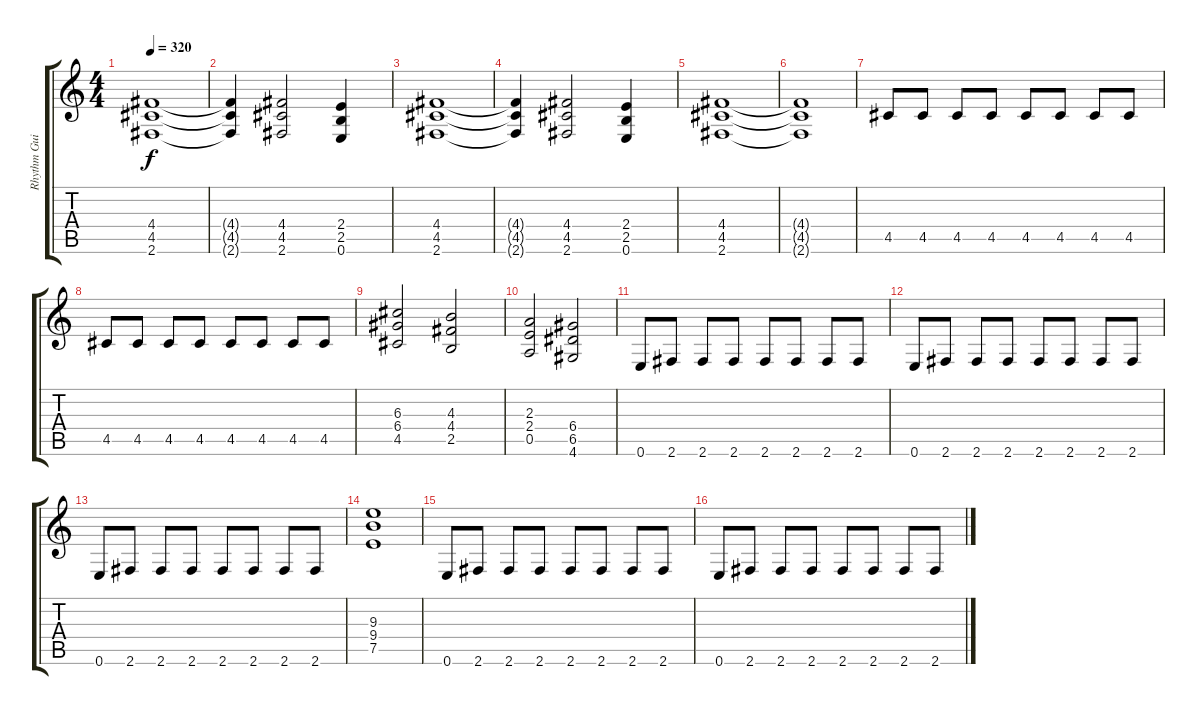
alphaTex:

\track ("Rhythm Guitar" "Rhythm Gui") {instrument distortionguitar}
\staff {score tabs}
\tuning (E4 B3 G3 D3 A2 E2) {hide}
\ts (4 4)
\tempo 320
\clef g2
\ks c
(4.4 4.5 2.6).1{dy f} |
(4.4{t} 4.5{t} 2.6{t}).4 (4.4 4.5 2.6).2 (2.4 2.5 0.6).4 |
(4.4 4.5 2.6).1 |
(4.4{t} 4.5{t} 2.6{t}).4 (4.4 4.5 2.6).2 (2.4 2.5 0.6).4 |
(4.4 4.5 2.6).1 |
(4.4{t} 4.5{t} 2.6{t}).1 |
4.5.8 4.5.8 4.5.8 4.5.8 4.5.8 4.5.8 4.5.8 4.5.8 |
4.5.8 4.5.8 4.5.8 4.5.8 4.5.8 4.5.8 4.5.8 4.5.8 |
(6.3 6.4 4.5).2 (4.3 4.4 2.5).2 |
(2.3 2.4 0.5).2 (6.4 6.5 4.6).2 |
0.6.8 2.6.8 2.6.8 2.6.8 2.6.8 2.6.8 2.6.8 2.6.8 |
0.6.8 2.6.8 2.6.8 2.6.8 2.6.8 2.6.8 2.6.8 2.6.8 |
0.6.8 2.6.8 2.6.8 2.6.8 2.6.8 2.6.8 2.6.8 2.6.8 |
(9.3 9.4 7.5).1 |
0.6.8 2.6.8 2.6.8 2.6.8 2.6.8 2.6.8 2.6.8 2.6.8 |
0.6.8 2.6.8 2.6.8 2.6.8 2.6.8 2.6.8 2.6.8 2.6.8
